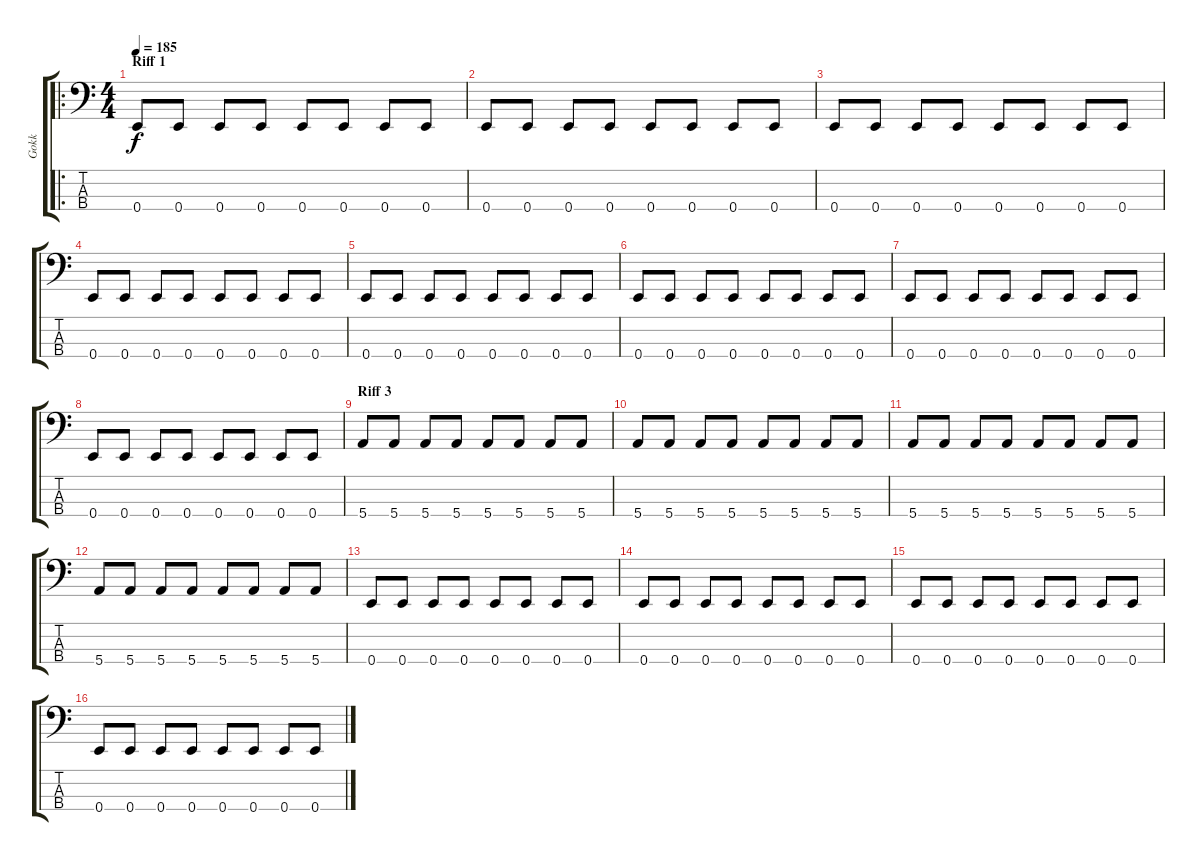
\track ("Gokk" "Gokk") {instrument electricbasspick}
\staff {score tabs}
\tuning (G2 D2 A1 E1) {hide}
\ro
\ts (4 4)
\section ("" "Riff 1")
\tempo 185
\clef f4
\ks c
0.4.8{dy f} 0.4.8 0.4.8 0.4.8 0.4.8 0.4.8 0.4.8 0.4.8 |
0.4.8 0.4.8 0.4.8 0.4.8 0.4.8 0.4.8 0.4.8 0.4.8 |
0.4.8 0.4.8 0.4.8 0.4.8 0.4.8 0.4.8 0.4.8 0.4.8 |
0.4.8 0.4.8 0.4.8 0.4.8 0.4.8 0.4.8 0.4.8 0.4.8 |
0.4.8 0.4.8 0.4.8 0.4.8 0.4.8 0.4.8 0.4.8 0.4.8 |
0.4.8 0.4.8 0.4.8 0.4.8 0.4.8 0.4.8 0.4.8 0.4.8 |
0.4.8 0.4.8 0.4.8 0.4.8 0.4.8 0.4.8 0.4.8 0.4.8 |
0.4.8 0.4.8 0.4.8 0.4.8 0.4.8 0.4.8 0.4.8 0.4.8 |
\section ("" "Riff 3")
5.4.8 5.4.8 5.4.8 5.4.8 5.4.8 5.4.8 5.4.8 5.4.8 |
5.4.8 5.4.8 5.4.8 5.4.8 5.4.8 5.4.8 5.4.8 5.4.8 |
5.4.8 5.4.8 5.4.8 5.4.8 5.4.8 5.4.8 5.4.8 5.4.8 |
5.4.8 5.4.8 5.4.8 5.4.8 5.4.8 5.4.8 5.4.8 5.4.8 |
0.4.8 0.4.8 0.4.8 0.4.8 0.4.8 0.4.8 0.4.8 0.4.8 |
0.4.8 0.4.8 0.4.8 0.4.8 0.4.8 0.4.8 0.4.8 0.4.8 |
0.4.8 0.4.8 0.4.8 0.4.8 0.4.8 0.4.8 0.4.8 0.4.8 |
0.4.8 0.4.8 0.4.8 0.4.8 0.4.8 0.4.8 0.4.8 0.4.8
